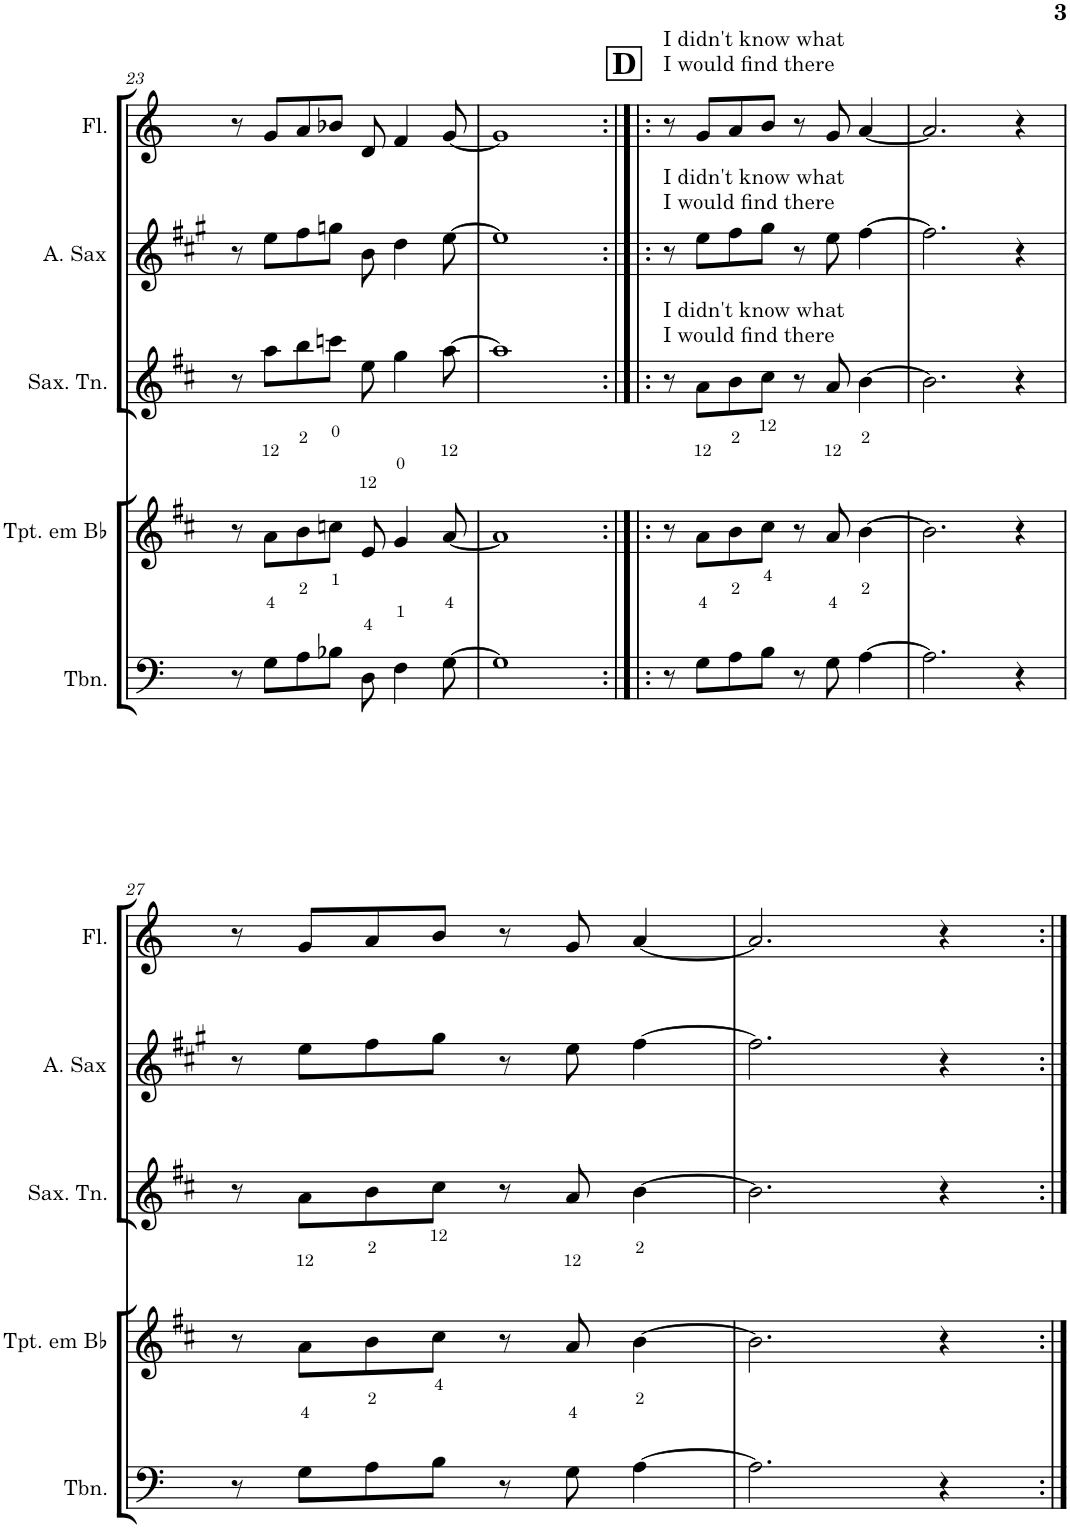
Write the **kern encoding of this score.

**kern	**kern	**kern	**kern	**kern
*part5	*part4	*part3	*part2	*part1
*staff5	*staff4	*staff3	*staff2	*staff1
*I"Trombone	*I"Trompete em Bb	*I"Saxofone Tenor	*I"Saxofone Alto	*I"Flauta Transversal
*I'Tbn.	*I'Tpt. em Bb	*I'Sax. Tn.	*	*I'Fl.
!!LO:PB:g=z
*clefF4	*clefG2	*clefG2	*clefG2	*clefG2
*	*Trd1c2	*Trd8c14	*Trd5c9	*
*k[]	*k[f#c#]	*k[f#c#]	*k[f#c#g#]	*k[]
*M4/4	*M4/4	*M4/4	*M4/4	*M4/4
=23	=23	=23	=23	=23
8r	8r	8r	8r	8r
8G\L	8a\L	8aa\L	8ee\L	8g/L
8A\	8b\	8bb\	8ff#\	8a/
8B-X\J	8ccn\J	8cccn\J	8ggn\J	8b-X/J
8D\	8e/	8ee\	8b\	8d/
4F\	4g/	4gg\	4dd\	4f/
[8G\	[8a/	[8aa\	[8ee\	[8g/
=24	=24	=24	=24	=24
1G]	1a]	1aa]	1ee]	1g]
!!LO:REH:place=s1:a:B:cj:fs=14:t=D
=25:|!|:	=25:|!|:	=25:|!|:	=25:|!|:	=25:|!|:
!	!	!	!	!LO:TX:a:t=I didn't know what
!	!	!	!	!LO:TX:a:t=I would find there
!	!	!	!LO:TX:a:t=I didn't know what	!
!	!	!	!LO:TX:a:t=I would find there	!
!	!	!LO:TX:a:t=I didn't know what	!	!
!	!	!LO:TX:a:t=I would find there	!	!
8r	8r	8r	8r	8r
8G\L	8a\L	8a\L	8ee\L	8g/L
8A\	8b\	8b\	8ff#\	8a/
8B\J	8cc#\J	8cc#\J	8gg#\J	8b/J
8r	8r	8r	8r	8r
8G\	8a/	8a/	8ee\	8g/
[4A\	[4b\	[4b\	[4ff#\	[4a/
=26	=26	=26	=26	=26
2.A\]	2.b\]	2.b\]	2.ff#\]	2.a/]
4r	4r	4r	4r	4r
!!LO:LB:g=z
=27	=27	=27	=27	=27
8r	8r	8r	8r	8r
8G\L	8a\L	8a\L	8ee\L	8g/L
8A\	8b\	8b\	8ff#\	8a/
8B\J	8cc#\J	8cc#\J	8gg#\J	8b/J
8r	8r	8r	8r	8r
8G\	8a/	8a/	8ee\	8g/
[4A\	[4b\	[4b\	[4ff#\	[4a/
=28	=28	=28	=28	=28
2.A\]	2.b\]	2.b\]	2.ff#\]	2.a/]
4r	4r	4r	4r	4r
=:|!	=:|!	=:|!	=:|!	=:|!
*-	*-	*-	*-	*-
